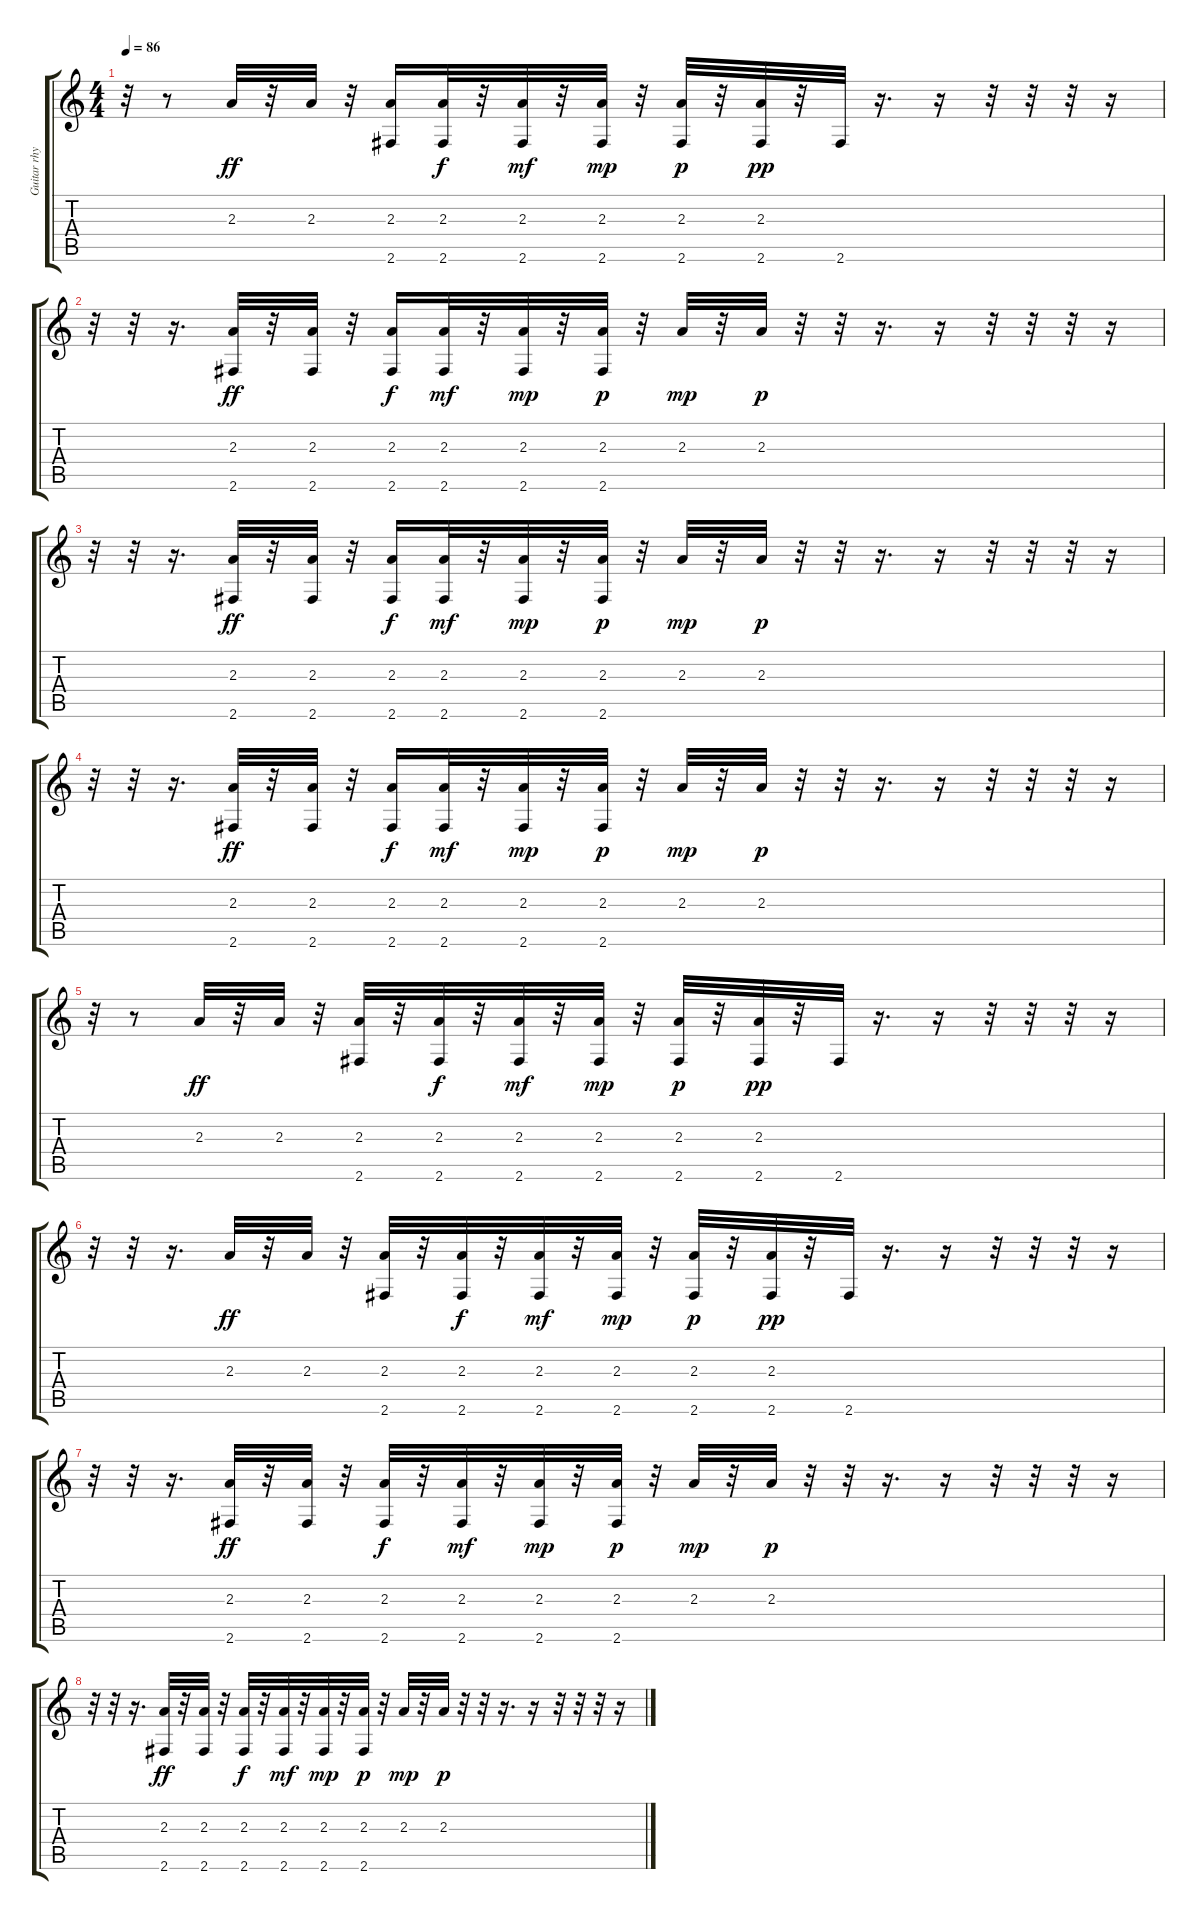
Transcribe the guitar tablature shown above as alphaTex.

\track ("Guitar rhythm Echo" "Guitar rhy") {instrument overdrivenguitar}
\staff {score tabs}
\tuning (E4 B3 G3 D3 A2 E2) {hide}
\ts (4 4)
\tempo 86
\clef g2
\ks c
r.32{dy mp} r.8 2.3.32{dy ff} r.32 2.3.32 r.32 (2.3 2.6).16 (2.3 2.6).32{dy f} r.32 (2.3 2.6).32{dy mf} r.32 (2.3 2.6).32{dy mp} r.32 (2.3 2.6).32{dy p} r.32 (2.3 2.6).32{dy pp} r.32 2.6.32 r.16{d} r.16 r.32 r.32 r.32 r.16 |
r.32 r.32 r.16{d} (2.3 2.6).32{dy ff} r.32 (2.3 2.6).32 r.32 (2.3 2.6).16{dy f} (2.3 2.6).32{dy mf} r.32 (2.3 2.6).32{dy mp} r.32 (2.3 2.6).32{dy p} r.32 2.3.32{dy mp} r.32 2.3.32{dy p} r.32 r.32 r.16{d} r.16 r.32 r.32 r.32 r.16 |
r.32 r.32 r.16{d} (2.3 2.6).32{dy ff} r.32 (2.3 2.6).32 r.32 (2.3 2.6).16{dy f} (2.3 2.6).32{dy mf} r.32 (2.3 2.6).32{dy mp} r.32 (2.3 2.6).32{dy p} r.32 2.3.32{dy mp} r.32 2.3.32{dy p} r.32 r.32 r.16{d} r.16 r.32 r.32 r.32 r.16 |
r.32 r.32 r.16{d} (2.3 2.6).32{dy ff} r.32 (2.3 2.6).32 r.32 (2.3 2.6).16{dy f} (2.3 2.6).32{dy mf} r.32 (2.3 2.6).32{dy mp} r.32 (2.3 2.6).32{dy p} r.32 2.3.32{dy mp} r.32 2.3.32{dy p} r.32 r.32 r.16{d} r.16 r.32 r.32 r.32 r.16 |
r.32 r.8 2.3.32{dy ff} r.32 2.3.32 r.32 (2.3 2.6).32 r.32 (2.3 2.6).32{dy f} r.32 (2.3 2.6).32{dy mf} r.32 (2.3 2.6).32{dy mp} r.32 (2.3 2.6).32{dy p} r.32 (2.3 2.6).32{dy pp} r.32 2.6.32 r.16{d} r.16 r.32 r.32 r.32 r.16 |
r.32 r.32 r.16{d} 2.3.32{dy ff} r.32 2.3.32 r.32 (2.3 2.6).32 r.32 (2.3 2.6).32{dy f} r.32 (2.3 2.6).32{dy mf} r.32 (2.3 2.6).32{dy mp} r.32 (2.3 2.6).32{dy p} r.32 (2.3 2.6).32{dy pp} r.32 2.6.32 r.16{d} r.16 r.32 r.32 r.32 r.16 |
r.32 r.32 r.16{d} (2.3 2.6).32{dy ff} r.32 (2.3 2.6).32 r.32 (2.3 2.6).32{dy f} r.32 (2.3 2.6).32{dy mf} r.32 (2.3 2.6).32{dy mp} r.32 (2.3 2.6).32{dy p} r.32 2.3.32{dy mp} r.32 2.3.32{dy p} r.32 r.32 r.16{d} r.16 r.32 r.32 r.32 r.16 |
r.32 r.32 r.16{d} (2.3 2.6).32{dy ff} r.32 (2.3 2.6).32 r.32 (2.3 2.6).32{dy f} r.32 (2.3 2.6).32{dy mf} r.32 (2.3 2.6).32{dy mp} r.32 (2.3 2.6).32{dy p} r.32 2.3.32{dy mp} r.32 2.3.32{dy p} r.32 r.32 r.16{d} r.16 r.32 r.32 r.32 r.16
